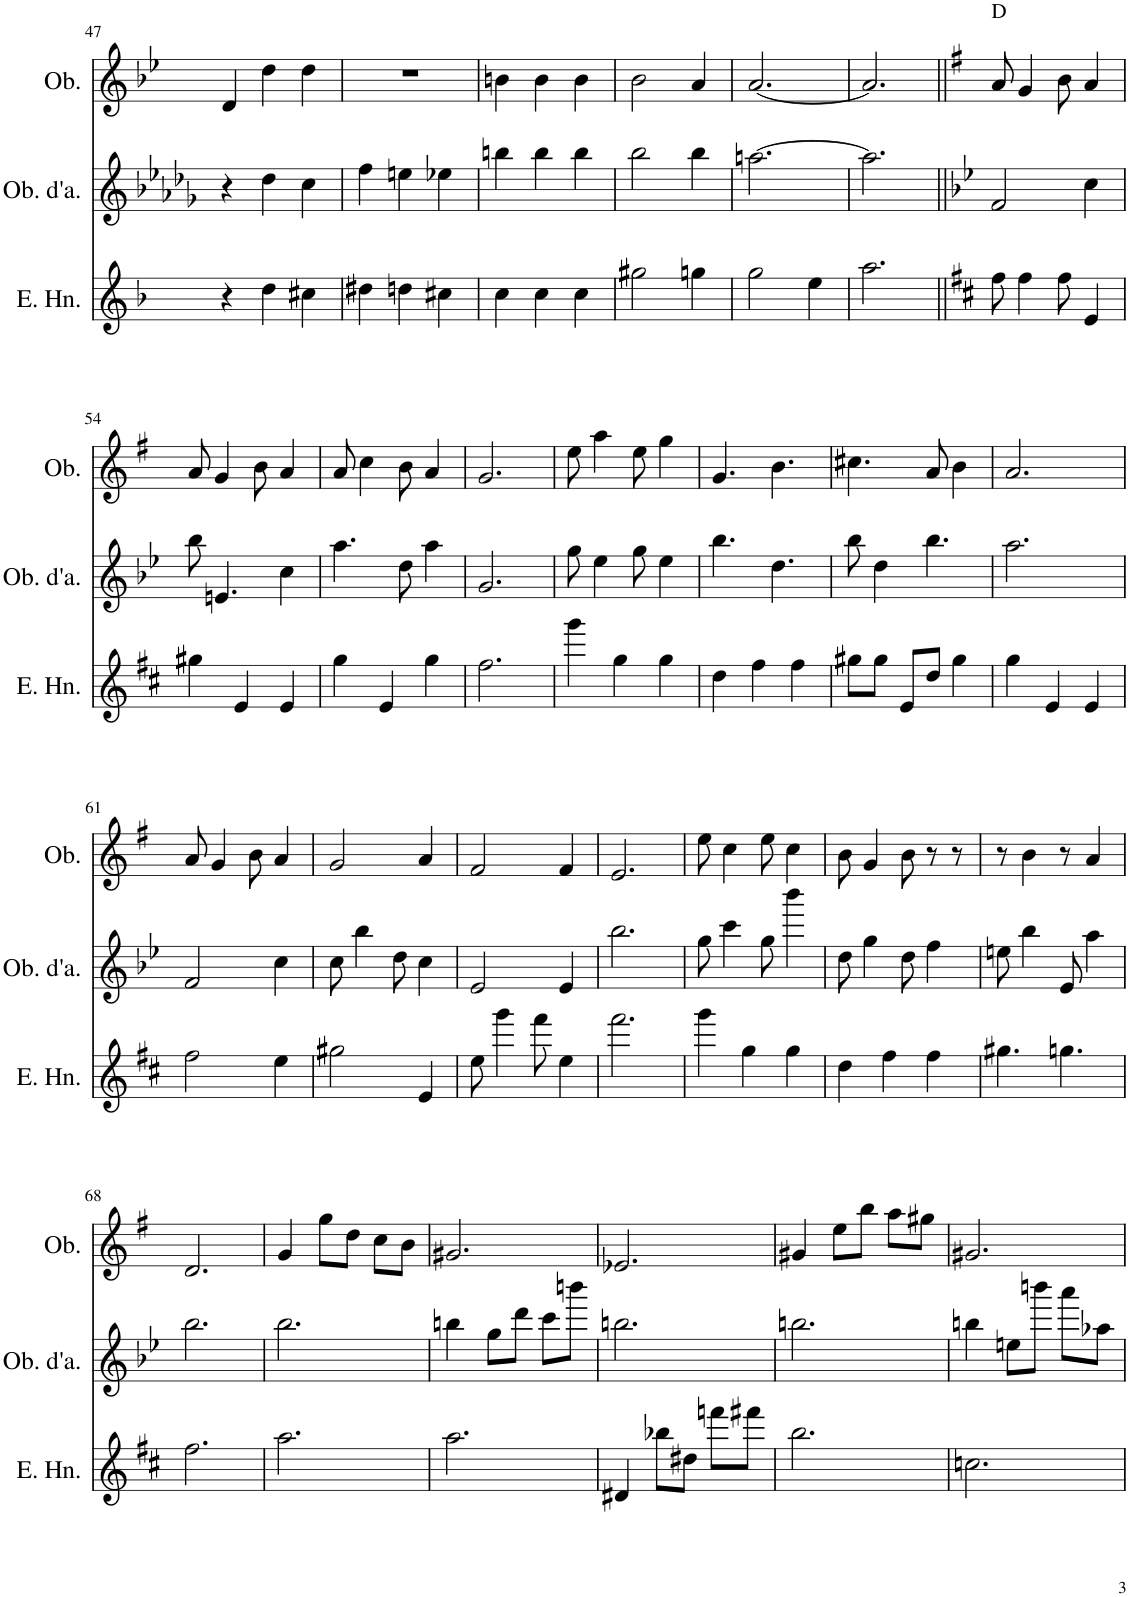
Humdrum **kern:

**kern	**kern	**kern
*part3	*part2	*part1
*staff3	*staff2	*staff1
*I"English Horn	*I"Oboe d'amore	*I"Oboe
*I'E. Hn.	*I'Ob. d'a.	*I'Ob.
!!LO:PB:g=z
*clefG2	*clefG2	*clefG2
*Trd4c7	*Trd2c3	*
*k[b-]	*k[b-e-a-d-g-]	*k[b-e-]
*M3/4	*M3/4	*M3/4
=47	=47	=47
4r	4r	4d/
4dd\	4dd-\	4dd\
4cc#X\	4cc\	4dd\
=48	=48	=48
4dd#X\	4ff\	2.r
4ddn\	4een\	.
4cc#X\	4ee-X\	.
=49	=49	=49
4cc\	4bbn\	4bn\
4cc\	4bb\	4b\
4cc\	4bb\	4b\
=50	=50	=50
2gg#X\	2bb-\	2b-\
4ggn\	4bb-\	4a/
=51	=51	=51
2gg\	[2.aan\	[2.a/
4ee\	.	.
=52	=52	=52
2.aa\	2.aa\]	2.a/]
=53||	=53||	=53||
*k[f#c#]	*k[b-e-]	*k[f#]
!	!	!LO:TX:a:t=D
8ff#\	2f/	8a/
4ff#\	.	4g/
8ff#\	.	8b\
4e/	4cc\	4a/
!!LO:LB:g=z
=54	=54	=54
4gg#X\	8bb-\	8a/
.	4.en/	4g/
4e/	.	.
.	.	8b\
4e/	4cc\	4a/
=55	=55	=55
4gg\	4.aa\	8a/
.	.	4cc\
4e/	.	.
.	8dd\	8b\
4gg\	4aa\	4a/
=56	=56	=56
2.ff#\	2.g/	2.g/
=57	=57	=57
4ggg\	8gg\	8ee\
.	4ee-\	4aa\
4gg\	.	.
.	8gg\	8ee\
4gg\	4ee-\	4gg\
=58	=58	=58
4dd\	4.bb-\	4.g/
4ff#\	.	.
.	4.dd\	4.b\
4ff#\	.	.
=59	=59	=59
8gg#X\L	8bb-\	4.cc#X\
8gg#\J	4dd\	.
8e/L	.	.
8dd/J	4.bb-\	8a/
4gg#\	.	4b\
=60	=60	=60
4gg\	2.aa\	2.a/
4e/	.	.
4e/	.	.
!!LO:LB:g=z
=61	=61	=61
2ff#\	2f/	8a/
.	.	4g/
.	.	8b\
4ee\	4cc\	4a/
=62	=62	=62
2gg#X\	8cc\	2g/
.	4bb-\	.
.	8dd\	.
4e/	4cc\	4a/
=63	=63	=63
8ee\	2e-/	2f#/
4ggg\	.	.
8fff#\	.	.
4ee\	4e-/	4f#/
=64	=64	=64
2.fff#\	2.bb-\	2.e/
=65	=65	=65
4ggg\	8gg\	8ee\
.	4ccc\	4cc\
4gg\	.	.
.	8gg\	8ee\
4gg\	4bbb-\	4cc\
=66	=66	=66
4dd\	8dd\	8b\
.	4gg\	4g/
4ff#\	.	.
.	8dd\	8b\
4ff#\	4ff\	8r
.	.	8r
=67	=67	=67
4.gg#X\	8een\	8r
.	4bb-\	4b\
4.ggn\	8e-/	8r
.	4aa\	4a/
!!LO:LB:g=z
=68	=68	=68
2.ff#\	2.bb-\	2.d/
=69	=69	=69
2.aa\	2.bb-\	4g/
.	.	8gg\L
.	.	8dd\J
.	.	8cc\L
.	.	8b\J
=70	=70	=70
2.aa\	4bbn\	2.g#X/
.	8gg\L	.
.	8ddd\J	.
.	8ccc\L	.
.	8bbbn\J	.
=71	=71	=71
4d#X/	2.bbn\	2.e-X/
8bb-X\L	.	.
8dd#X\J	.	.
8fffn\L	.	.
8fff#X\J	.	.
=72	=72	=72
2.bb\	2.bbn\	4g#X/
.	.	8ee\L
.	.	8bb\J
.	.	8aa\L
.	.	8gg#X\J
=73	=73	=73
2.ccn\	4bbn\	2.g#X/
.	8een\L	.
.	8bbbn\J	.
.	8aaa\L	.
.	8aaa-X\J	.
=	=	=
*-	*-	*-
